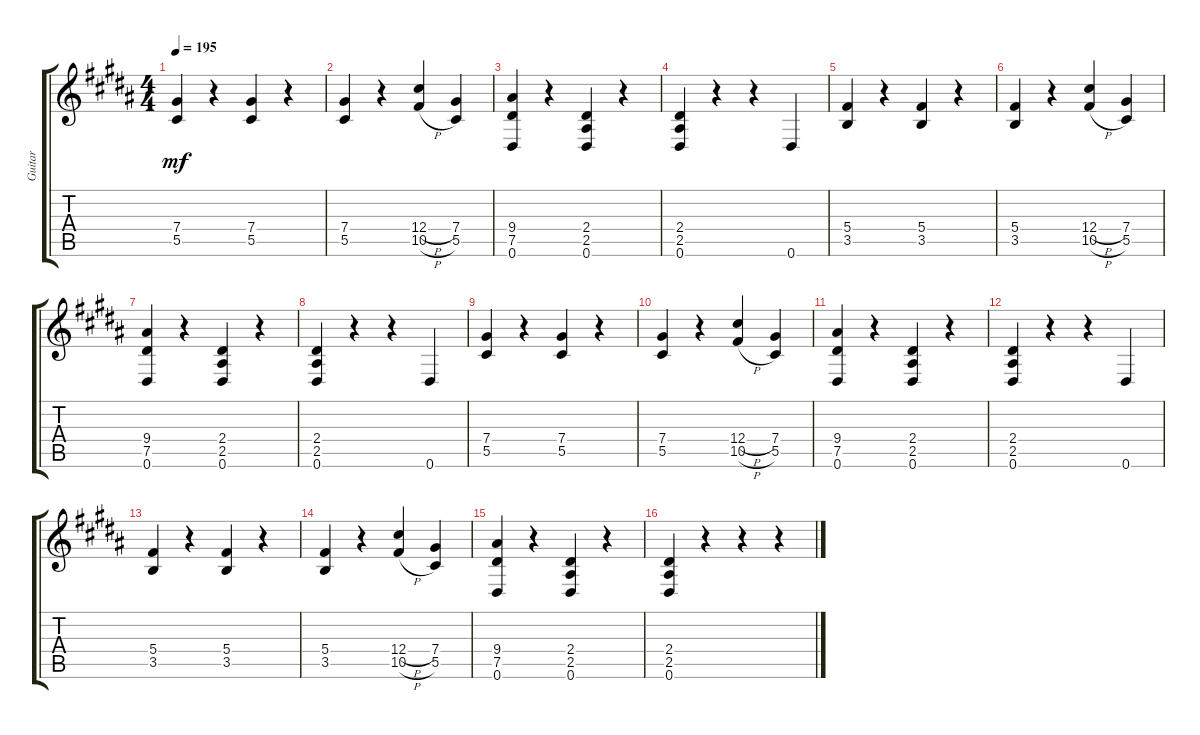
\track ("Guitar" "Guitar") {instrument distortionguitar}
\staff {score tabs}
\tuning (Eb4 Bb3 Gb3 Db3 Ab2 Eb2) {hide}
\ts (4 4)
\tempo 195
\clef g2
\ks b
(7.4 5.5).4{dy mf} r.4 (7.4 5.5).4 r.4 |
(7.4 5.5).4 r.4 (12.4{h} 10.5{h}).4 (7.4 5.5).4 |
(9.4 7.5 0.6).4 r.4 (2.4 2.5 0.6).4 r.4 |
(2.4 2.5 0.6).4 r.4 r.4 0.6.4 |
(5.4 3.5).4 r.4 (5.4 3.5).4 r.4 |
(5.4 3.5).4 r.4 (12.4{h} 10.5{h}).4 (7.4 5.5).4 |
(9.4 7.5 0.6).4 r.4 (2.4 2.5 0.6).4 r.4 |
(2.4 2.5 0.6).4 r.4 r.4 0.6.4 |
(7.4 5.5).4 r.4 (7.4 5.5).4 r.4 |
(7.4 5.5).4 r.4 (12.4{h} 10.5{h}).4 (7.4 5.5).4 |
(9.4 7.5 0.6).4 r.4 (2.4 2.5 0.6).4 r.4 |
(2.4 2.5 0.6).4 r.4 r.4 0.6.4 |
(5.4 3.5).4 r.4 (5.4 3.5).4 r.4 |
(5.4 3.5).4 r.4 (12.4{h} 10.5{h}).4 (7.4 5.5).4 |
(9.4 7.5 0.6).4 r.4 (2.4 2.5 0.6).4 r.4 |
(2.4 2.5 0.6).4 r.4 r.4 r.4
